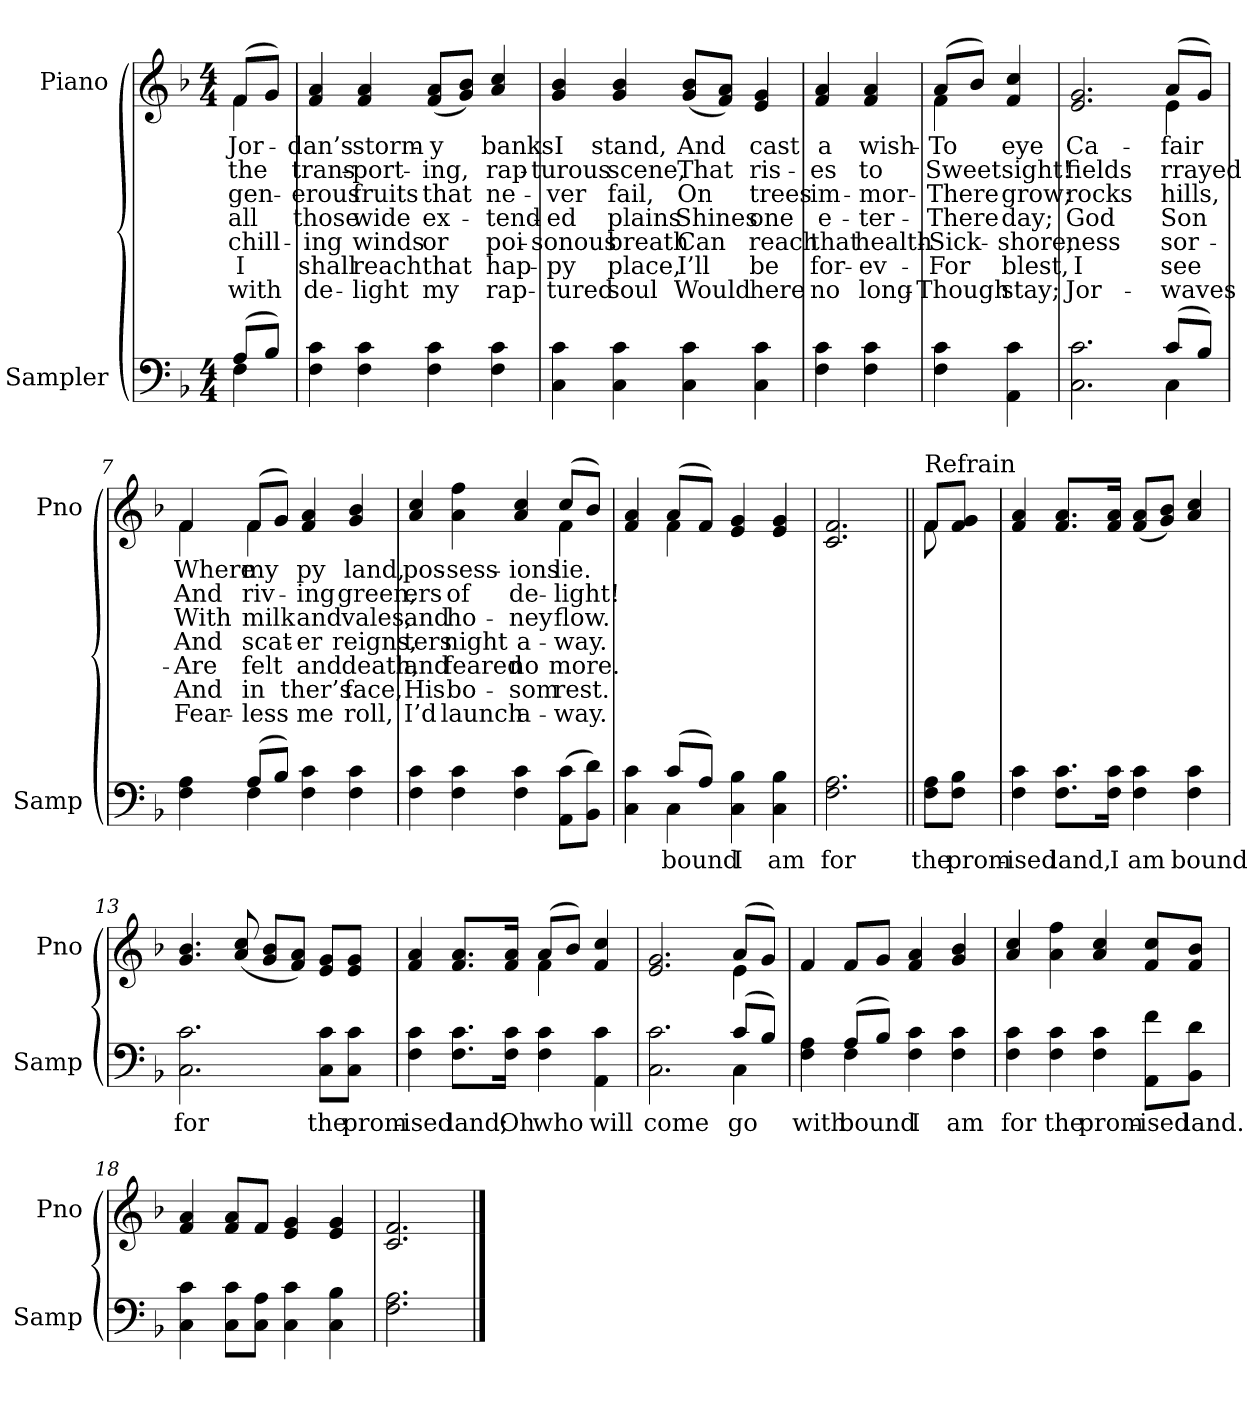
**kern	**text	**kern	**text	**text	**text	**text	**text	**text	**text
*part2	*part2	*part1	*part1	*part1	*part1	*part1	*part1	*part1	*part1
*staff2	*staff2	*staff1	*staff1	*staff1	*staff1	*staff1	*staff1	*staff1	*staff1
*I"Sampler	*	*I"Piano	*	*	*	*	*	*	*
*I'Samp	*	*I'Pno	*	*	*	*	*	*	*
*clefF4	*	*clefG2	*	*	*	*	*	*	*
*k[b-]	*	*k[b-]	*	*	*	*	*	*	*
*F:	*	*F:	*	*	*	*	*	*	*
*M4/4	*	*M4/4	*	*	*	*	*	*	*
=1	=1	=1	=1	=1	=1	=1	=1	=1	=1
*^	*	*^	*	*	*	*	*	*	*
(8A/L	4F	.	(8f/L	4f	Jor-	the	gen-	all	chill-	I	with
8B-/J)	.	.	8g/J)	.	.	.	.	.	.	.	.
*v	*v	*	*	*	*	*	*	*	*	*	*
*	*	*v	*v	*	*	*	*	*	*	*
=2	=2	=2	=2	=2	=2	=2	=2	=2	=2
4F\ 4c\	.	4f/ 4a/	-dan’s	trans-	-erous	those	-ing	shall	de-
4F\ 4c\	.	4f/ 4a/	storm-	-port-	fruits	wide	winds	reach	-light
4F\ 4c\	.	(8f/ 8a/L	-y	-ing,	that	ex-	or	that	my
.	.	8g/ 8b-/J)	.	.	.	.	.	.	.
4F\ 4c\	.	4a/ 4cc/	banks	rap-	ne-	-tend-	poi-	hap-	rap-
=3	=3	=3	=3	=3	=3	=3	=3	=3	=3
4C\ 4c\	.	4g/ 4b-/	I	-turous	-ver	-ed	-sonous	-py	-tured
4C\ 4c\	.	4g/ 4b-/	stand,	scene,	fail,	plains	breath	place,	soul
4C\ 4c\	.	(8g/ 8b-/L	And	That	On	Shines	Can	I’ll	Would
.	.	8f/ 8a/J)	.	.	.	.	.	.	.
4C\ 4c\	.	4e/ 4g/	cast	ris-	trees	one	reach	be	here
=4	=4	=4	=4	=4	=4	=4	=4	=4	=4
4F\ 4c\	.	4f/ 4a/	a	-es	im-	e-	that	for-	no
4F\ 4c\	.	4f/ 4a/	wish-	to	-mor-	-ter-	health-	-ev-	long-
=5	=5	=5	=5	=5	=5	=5	=5	=5	=5
*	*	*^	*	*	*	*	*	*	*
4F\ 4c\	.	(8a/L	4f	To	Sweet	There	There	Sick-	For	Though
.	.	8b-/J)	.	.	.	.	.	.	.	.
4AA\ 4c\	.	4f/ 4cc/	4ryy	eye	sight!	grow;	day;	shore;	blest,	stay;
=6	=6	=6	=6	=6	=6	=6	=6	=6	=6	=6
*^	*	*	*	*	*	*	*	*	*	*
2.C\ 2.c\	2.ryy	.	2.e/ 2.g/	2.ryy	Ca-	fields	rocks	God	-ness	I	Jor-
(8c/L	4C	.	(8a/L	4e	fair	-rrayed	hills,	Son	sor-	see	waves
8B-/J)	.	.	8g/J)	.	.	.	.	.	.	.	.
=7	=7	=7	=7	=7	=7	=7	=7	=7	=7	=7	=7
4F\ 4A\	4ryy	.	4f/	4f	Where	And	With	And	Are	And	Fear-
(8A/L	4F	.	(8f/L	4f	my	riv-	milk	scat-	felt	in	-less
8B-/J)	.	.	8g/J)	.	.	.	.	.	.	.	.
4F\ 4c\	2ryy	.	4f/ 4a/	2ryy	-py	-ing	and	-er	and	-ther’s	me
4F\ 4c\	.	.	4g/ 4b-/	.	land,	green,	vales,	reigns,	death,	face,	roll,
*v	*v	*	*	*	*	*	*	*	*	*	*
=8	=8	=8	=8	=8	=8	=8	=8	=8	=8	=8
4F\ 4c\	.	4a/ 4cc/	2.ryy	pos-	-ers	and	-ters	and	His	I’d
4F\ 4c\	.	4a\ 4ff\	.	-sess-	of	ho-	night	feared	bo-	launch
4F\ 4c\	.	4a/ 4cc/	.	-ions	de-	-ney	a-	no	-som	a-
(8AA\ 8c\L	.	(8cc/L	4f	lie.	-light!	flow.	-way.	more.	rest.	-way.
8BB-\ 8d\J)	.	8b-/J)	.	.	.	.	.	.	.	.
=9	=9	=9	=9	=9	=9	=9	=9	=9	=9	=9
*^	*	*	*	*	*	*	*	*	*	*
4C\ 4c\	4ryy	.	4f/ 4a/	4ryy	.	.	.	.	.	.	.
(8c/L	4C	bound	(8a/L	4f	.	.	.	.	.	.	.
8A/J)	.	.	8f/J)	.	.	.	.	.	.	.	.
4C\ 4B-\	2ryy	I	4e/ 4g/	2ryy	.	.	.	.	.	.	.
4C\ 4B-\	.	am	4e/ 4g/	.	.	.	.	.	.	.	.
*v	*v	*	*	*	*	*	*	*	*	*	*
*	*	*v	*v	*	*	*	*	*	*	*
=10	=10	=10	=10	=10	=10	=10	=10	=10	=10
2.F\ 2.A\	for	2.c/ 2.f/	.	.	.	.	.	.	.
=11||	=11||	=11||	=11||	=11||	=11||	=11||	=11||	=11||	=11||
*	*	*^	*	*	*	*	*	*	*
!	!	!LO:TX:t=Refrain	!	!	!	!	!	!	!	!
8F\ 8A\L	the	8f/L	8f	.	.	.	.	.	.	.
8F\ 8B-\J	prom-	8f/ 8g/J	8ryy	.	.	.	.	.	.	.
*	*	*v	*v	*	*	*	*	*	*	*
=12	=12	=12	=12	=12	=12	=12	=12	=12	=12
4F\ 4c\	-ised	4f/ 4a/	.	.	.	.	.	.	.
8.F\ 8.c\L	land,	8.f/ 8.a/L	.	.	.	.	.	.	.
16F\ 16c\Jk	I	16f/ 16a/Jk	.	.	.	.	.	.	.
4F\ 4c\	am	(8f/ 8a/L	.	.	.	.	.	.	.
.	.	8g/ 8b-/J)	.	.	.	.	.	.	.
4F\ 4c\	bound	4a/ 4cc/	.	.	.	.	.	.	.
=13	=13	=13	=13	=13	=13	=13	=13	=13	=13
2.C\ 2.c\	for	4.g/ 4.b-/	.	.	.	.	.	.	.
.	.	(8a/ 8cc/	.	.	.	.	.	.	.
.	.	8g/ 8b-/L	.	.	.	.	.	.	.
.	.	8f/ 8a/J)	.	.	.	.	.	.	.
8C\ 8c\L	the	8e/ 8g/L	.	.	.	.	.	.	.
8C\ 8c\J	prom-	8e/ 8g/J	.	.	.	.	.	.	.
=14	=14	=14	=14	=14	=14	=14	=14	=14	=14
*	*	*^	*	*	*	*	*	*	*
4F\ 4c\	-ised	4f/ 4a/	2ryy	.	.	.	.	.	.	.
8.F\ 8.c\L	land;	8.f/ 8.a/L	.	.	.	.	.	.	.	.
16F\ 16c\Jk	Oh	16f/ 16a/Jk	.	.	.	.	.	.	.	.
4F\ 4c\	who	(8a/L	4f	.	.	.	.	.	.	.
.	.	8b-/J)	.	.	.	.	.	.	.	.
4AA\ 4c\	will	4f/ 4cc/	4ryy	.	.	.	.	.	.	.
=15	=15	=15	=15	=15	=15	=15	=15	=15	=15	=15
*^	*	*	*	*	*	*	*	*	*	*
2.C\ 2.c\	2.ryy	come	2.e/ 2.g/	2.ryy	.	.	.	.	.	.	.
(8c/L	4C	go	(8a/L	4e	.	.	.	.	.	.	.
8B-/J)	.	.	8g/J)	.	.	.	.	.	.	.	.
*	*	*	*v	*v	*	*	*	*	*	*	*
=16	=16	=16	=16	=16	=16	=16	=16	=16	=16	=16
4F\ 4A\	4ryy	with	4f/	.	.	.	.	.	.	.
(8A/L	4F	bound	8f/L	.	.	.	.	.	.	.
8B-/J)	.	.	8g/J	.	.	.	.	.	.	.
4F\ 4c\	2ryy	I	4f/ 4a/	.	.	.	.	.	.	.
4F\ 4c\	.	am	4g/ 4b-/	.	.	.	.	.	.	.
*v	*v	*	*	*	*	*	*	*	*	*
=17	=17	=17	=17	=17	=17	=17	=17	=17	=17
4F\ 4c\	for	4a/ 4cc/	.	.	.	.	.	.	.
4F\ 4c\	the	4a\ 4ff\	.	.	.	.	.	.	.
4F\ 4c\	prom-	4a/ 4cc/	.	.	.	.	.	.	.
8AA\ 8f\L	-ised	8f/ 8cc/L	.	.	.	.	.	.	.
8BB-\ 8d\J	land.	8f/ 8b-/J	.	.	.	.	.	.	.
=18	=18	=18	=18	=18	=18	=18	=18	=18	=18
4C\ 4c\	.	4f/ 4a/	.	.	.	.	.	.	.
8C\ 8c\L	.	8f/ 8a/L	.	.	.	.	.	.	.
8C\ 8A\J	.	8f/J	.	.	.	.	.	.	.
4C\ 4c\	.	4e/ 4g/	.	.	.	.	.	.	.
4C\ 4B-\	.	4e/ 4g/	.	.	.	.	.	.	.
=19	=19	=19	=19	=19	=19	=19	=19	=19	=19
2.F\ 2.A\	.	2.c/ 2.f/	.	.	.	.	.	.	.
==	==	==	==	==	==	==	==	==	==
*-	*-	*-	*-	*-	*-	*-	*-	*-	*-
